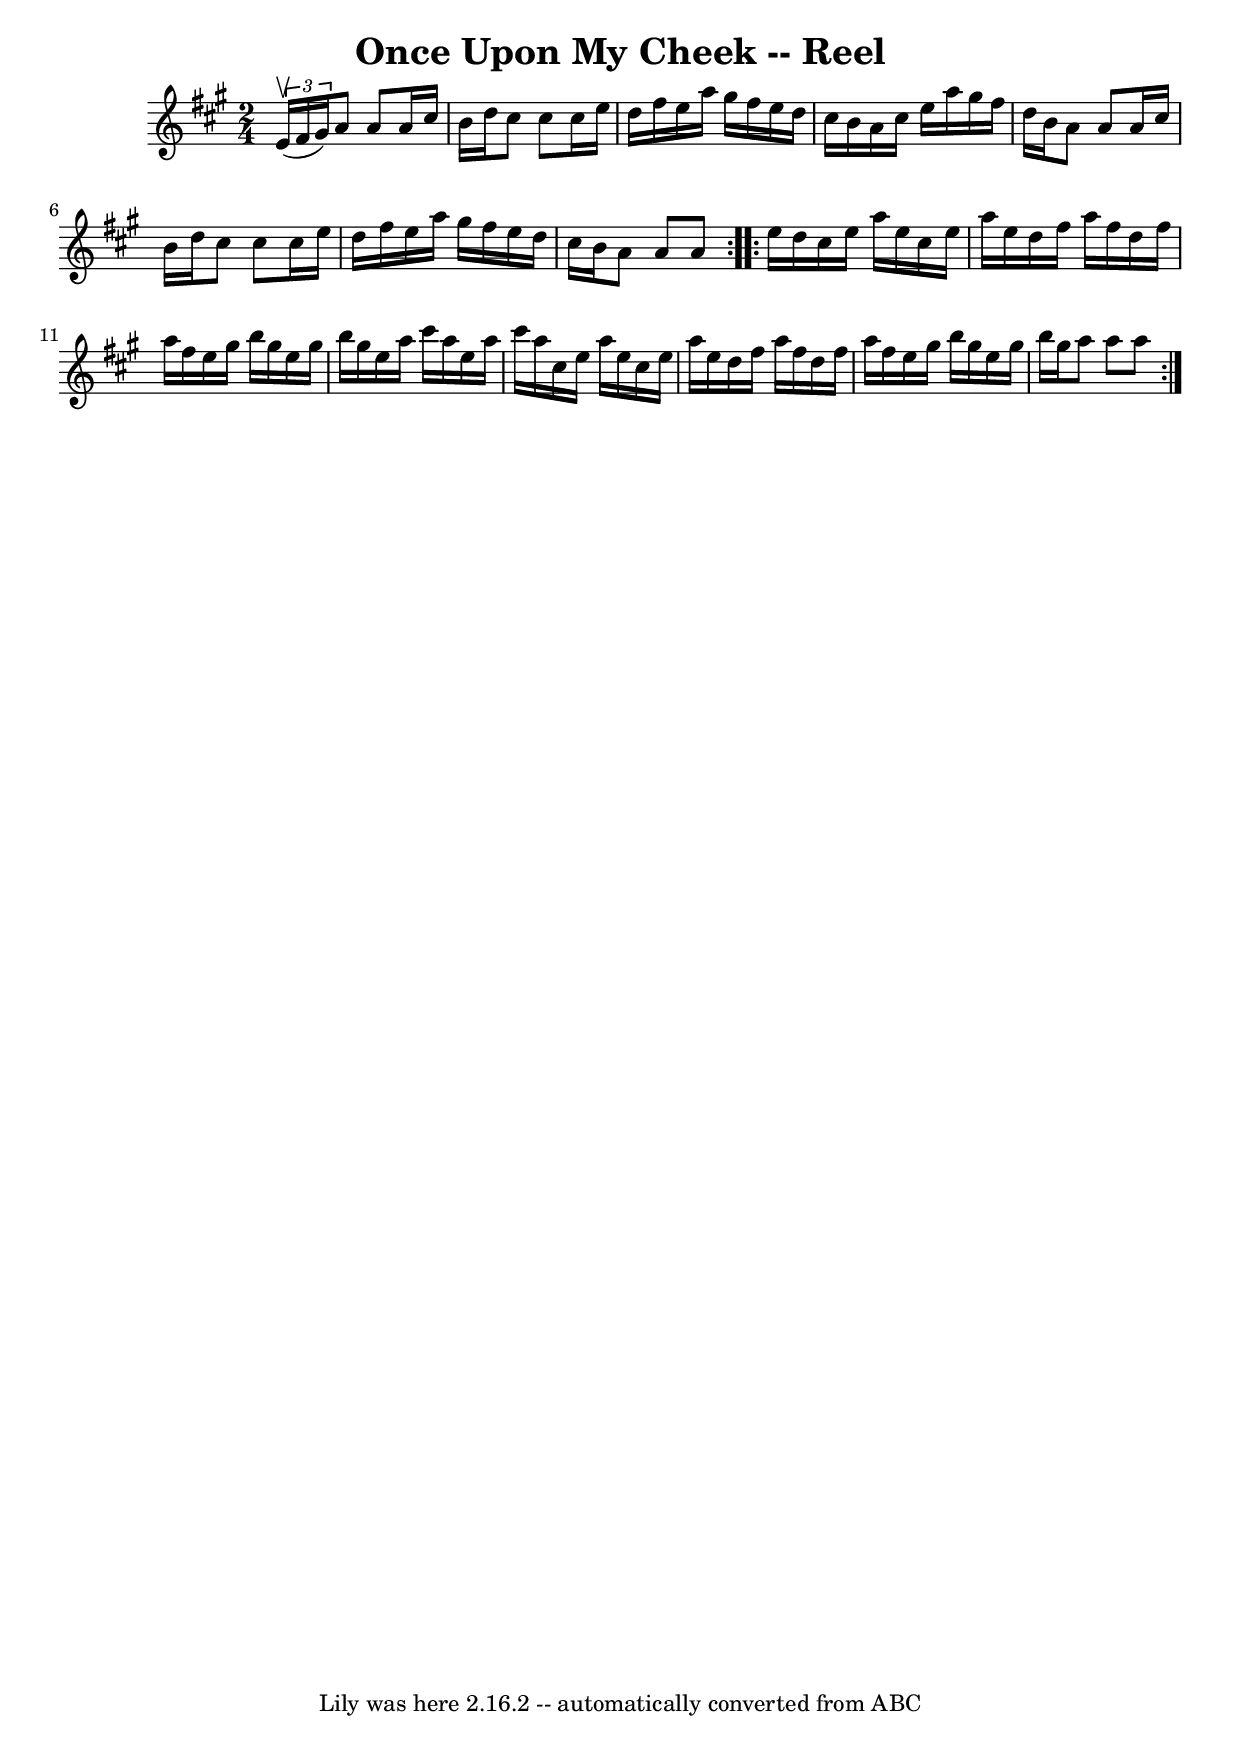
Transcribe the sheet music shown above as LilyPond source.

\version "2.16.2"
\include "Mammoth.ily"
\header {
  %% book = "Ryan's Mammoth Collection"
 crossRefNumber = "1"
 footnotes = ""
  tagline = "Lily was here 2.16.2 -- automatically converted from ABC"
  title = "Once Upon My Cheek -- Reel"

}
voicedefault =  {



  \repeat volta 2 {

    \time 2/4 
    \key a \major
    \times 2/3 { e'16^\upbow(fis'16 gis'16)  	       }   |
 a'8 a'8 a'16 cis''16 b'16 d''16  |
 cis''8 cis''8 cis''16 e''16 d''16 fis''16   |
 e''16 a''16 gis''16 fis''16 e''16 d''16 cis''16 b'16   |
 a'16 cis''16 e''16 a''16 gis''16 fis''16 d''16 b'16   |
 a'8 a'8 a'16 cis''16 b'16 d''16   |
 cis''8 cis''8 cis''16 e''16 d''16 fis''16   |
 e''16 a''16 gis''16 fis''16 e''16 d''16 cis''16 b'16   |
 a'8 a'8 a'8  

  } 
  \repeat volta 2 { e''16 d''16   |
 cis''16 e''16 a''16 e''16 cis''16 e''16 a''16 e''16   |
 d''16 fis''16 a''16 fis''16 d''16 fis''16 a''16 fis''16   |
 e''16 gis''16 b''16 gis''16 e''16 gis''16 b''16 gis''16   |
 e''16 a''16 cis'''16 a''16 e''16 a''16 cis'''16 a''16    |
 cis''16 e''16 a''16 e''16 cis''16 e''16 a''16 e''16   |
 d''16 fis''16 a''16 fis''16 d''16 fis''16 a''16 fis''16   |
 e''16 gis''16 b''16 gis''16 e''16 gis''16 b''16 gis''16   |
 a''8 a''8 a''8  
  }   

}

\score{
  <<

    \context Staff="default"
    {
      \voicedefault 
      
    }

  >>
  \layout {
    
  }
  \midi {
  }

}
